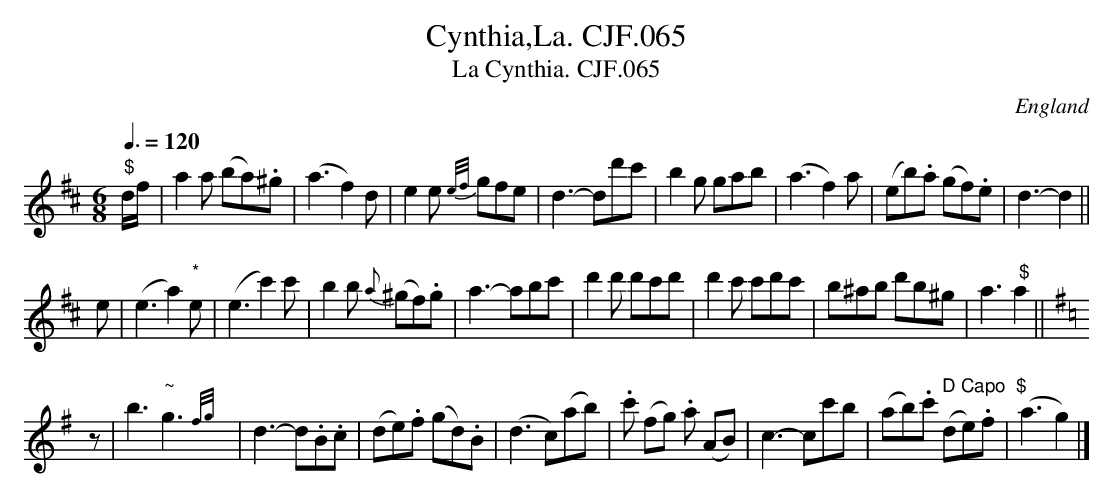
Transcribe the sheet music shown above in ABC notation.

X:1
T:Cynthia,La. CJF.065
T:La Cynthia. CJF.065
O:England
M:6/8
L:1/8
Q:3/8=120
notC:Berbiguier
K:D major
"$"d/f/|a2a (ba).^g|(a3f2)d|e2e {e/f/}gfe|d3-dd'c'|\
b2g gab|(a3f2)a|(eb).a (gf).e|d3-d2h||!
e|(e3a2)"*"e|(e3c'2)c'|b2b {a}(^gf).g|a3-abc'|\
d'2d' d'c'd'|d'2c' c'd'c'|b^ab d'b^g|a3" $"a2||!
K:G
z|b3"~"g3{f/g/}|d3-d.B.c|(de).f (gd).B|(d3c)(ab)|\
.c' (fg) .a (AB)|c3-cc'b|(ab).c' " D Capo  $"(de).f|(a3g2)|]
